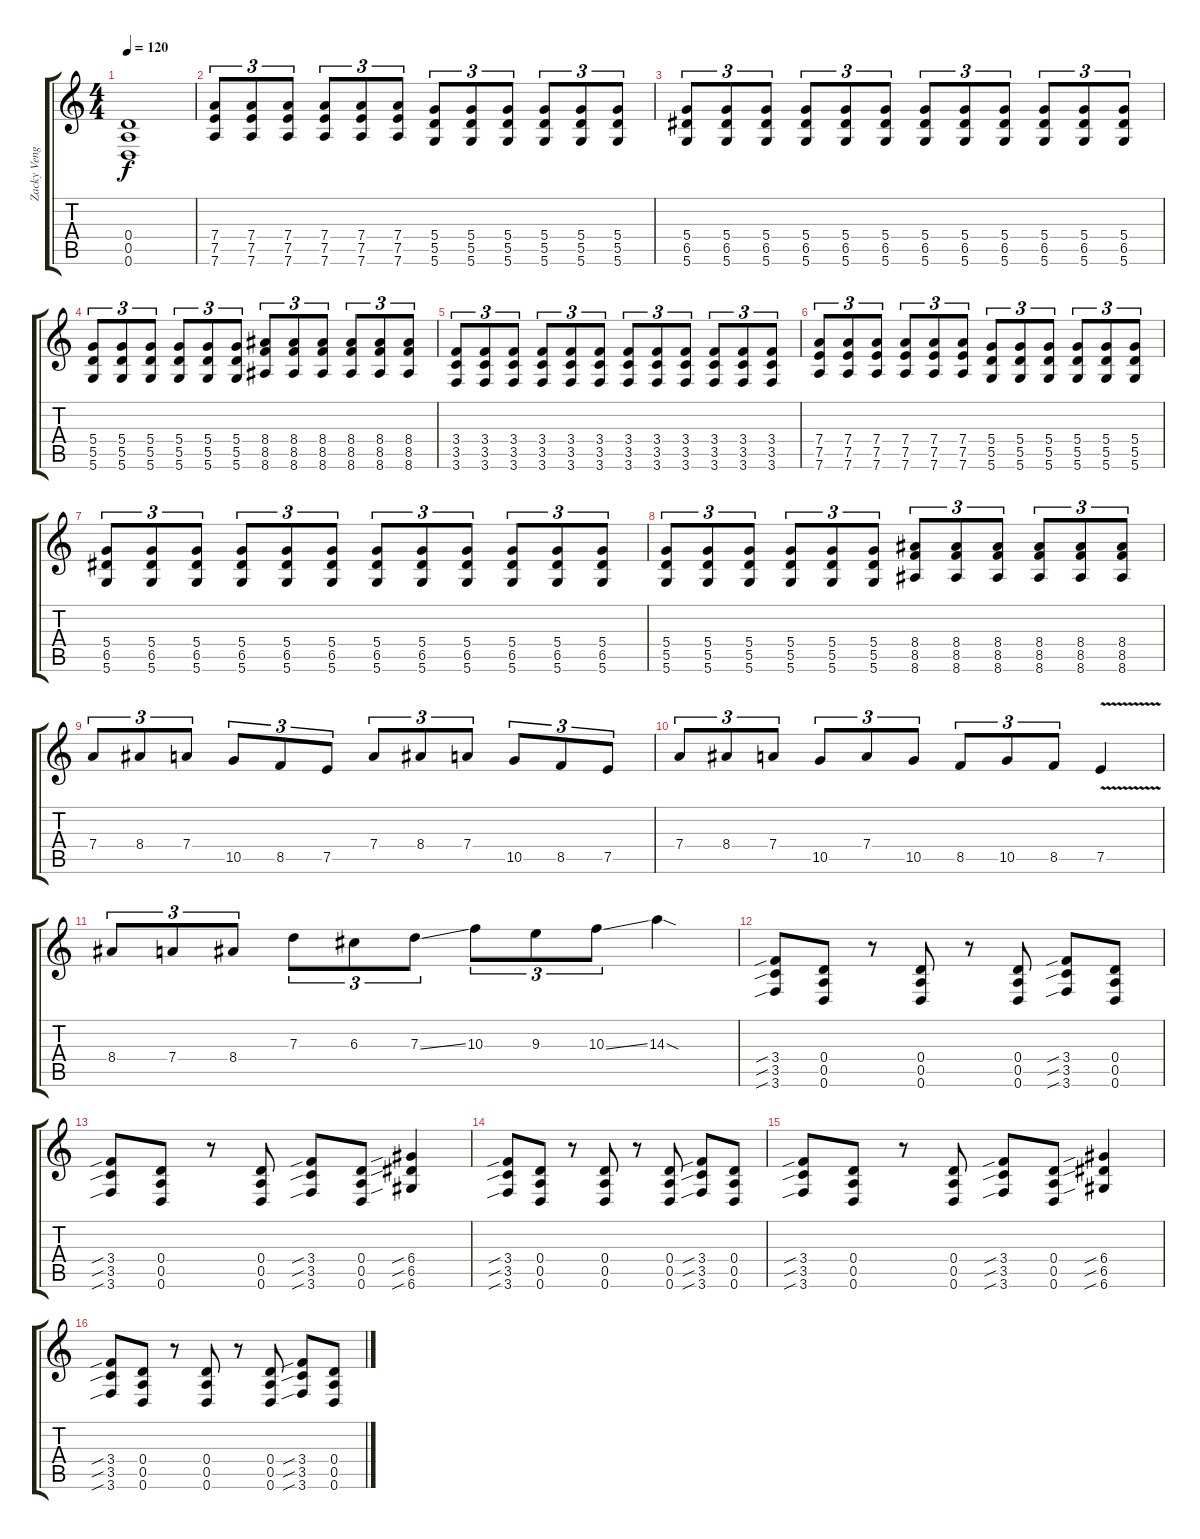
\track ("Zacky Vengance" "Zacky Veng") {instrument distortionguitar}
\staff {score tabs}
\tuning (E4 B3 G3 D3 A2 D2) {hide}
\ts (4 4)
\tempo 120
\clef g2
\ks c
(0.4 0.5 0.6).1{dy f} |
(7.4 7.5 7.6).8{tu (3 2)} (7.4 7.5 7.6).8{tu (3 2)} (7.4 7.5 7.6).8{tu (3 2)} (7.4 7.5 7.6).8{tu (3 2)} (7.4 7.5 7.6).8{tu (3 2)} (7.4 7.5 7.6).8{tu (3 2)} (5.4 5.5 5.6).8{tu (3 2)} (5.4 5.5 5.6).8{tu (3 2)} (5.4 5.5 5.6).8{tu (3 2)} (5.4 5.5 5.6).8{tu (3 2)} (5.4 5.5 5.6).8{tu (3 2)} (5.4 5.5 5.6).8{tu (3 2)} |
(5.4 6.5 5.6).8{tu (3 2)} (5.4 6.5 5.6).8{tu (3 2)} (5.4 6.5 5.6).8{tu (3 2)} (5.4 6.5 5.6).8{tu (3 2)} (5.4 6.5 5.6).8{tu (3 2)} (5.4 6.5 5.6).8{tu (3 2)} (5.4 6.5 5.6).8{tu (3 2)} (5.4 6.5 5.6).8{tu (3 2)} (5.4 6.5 5.6).8{tu (3 2)} (5.4 6.5 5.6).8{tu (3 2)} (5.4 6.5 5.6).8{tu (3 2)} (5.4 6.5 5.6).8{tu (3 2)} |
(5.4 5.5 5.6).8{tu (3 2)} (5.4 5.5 5.6).8{tu (3 2)} (5.4 5.5 5.6).8{tu (3 2)} (5.4 5.5 5.6).8{tu (3 2)} (5.4 5.5 5.6).8{tu (3 2)} (5.4 5.5 5.6).8{tu (3 2)} (8.4 8.5 8.6).8{tu (3 2)} (8.4 8.5 8.6).8{tu (3 2)} (8.4 8.5 8.6).8{tu (3 2)} (8.4 8.5 8.6).8{tu (3 2)} (8.4 8.5 8.6).8{tu (3 2)} (8.4 8.5 8.6).8{tu (3 2)} |
(3.4 3.5 3.6).8{tu (3 2)} (3.4 3.5 3.6).8{tu (3 2)} (3.4 3.5 3.6).8{tu (3 2)} (3.4 3.5 3.6).8{tu (3 2)} (3.4 3.5 3.6).8{tu (3 2)} (3.4 3.5 3.6).8{tu (3 2)} (3.4 3.5 3.6).8{tu (3 2)} (3.4 3.5 3.6).8{tu (3 2)} (3.4 3.5 3.6).8{tu (3 2)} (3.4 3.5 3.6).8{tu (3 2)} (3.4 3.5 3.6).8{tu (3 2)} (3.4 3.5 3.6).8{tu (3 2)} |
(7.4 7.5 7.6).8{tu (3 2)} (7.4 7.5 7.6).8{tu (3 2)} (7.4 7.5 7.6).8{tu (3 2)} (7.4 7.5 7.6).8{tu (3 2)} (7.4 7.5 7.6).8{tu (3 2)} (7.4 7.5 7.6).8{tu (3 2)} (5.4 5.5 5.6).8{tu (3 2)} (5.4 5.5 5.6).8{tu (3 2)} (5.4 5.5 5.6).8{tu (3 2)} (5.4 5.5 5.6).8{tu (3 2)} (5.4 5.5 5.6).8{tu (3 2)} (5.4 5.5 5.6).8{tu (3 2)} |
(5.4 6.5 5.6).8{tu (3 2)} (5.4 6.5 5.6).8{tu (3 2)} (5.4 6.5 5.6).8{tu (3 2)} (5.4 6.5 5.6).8{tu (3 2)} (5.4 6.5 5.6).8{tu (3 2)} (5.4 6.5 5.6).8{tu (3 2)} (5.4 6.5 5.6).8{tu (3 2)} (5.4 6.5 5.6).8{tu (3 2)} (5.4 6.5 5.6).8{tu (3 2)} (5.4 6.5 5.6).8{tu (3 2)} (5.4 6.5 5.6).8{tu (3 2)} (5.4 6.5 5.6).8{tu (3 2)} |
(5.4 5.5 5.6).8{tu (3 2)} (5.4 5.5 5.6).8{tu (3 2)} (5.4 5.5 5.6).8{tu (3 2)} (5.4 5.5 5.6).8{tu (3 2)} (5.4 5.5 5.6).8{tu (3 2)} (5.4 5.5 5.6).8{tu (3 2)} (8.4 8.5 8.6).8{tu (3 2)} (8.4 8.5 8.6).8{tu (3 2)} (8.4 8.5 8.6).8{tu (3 2)} (8.4 8.5 8.6).8{tu (3 2)} (8.4 8.5 8.6).8{tu (3 2)} (8.4 8.5 8.6).8{tu (3 2)} |
7.4.8{tu (3 2)} 8.4.8{tu (3 2)} 7.4.8{tu (3 2)} 10.5.8{tu (3 2)} 8.5.8{tu (3 2)} 7.5.8{tu (3 2)} 7.4.8{tu (3 2)} 8.4.8{tu (3 2)} 7.4.8{tu (3 2)} 10.5.8{tu (3 2)} 8.5.8{tu (3 2)} 7.5.8{tu (3 2)} |
7.4.8{tu (3 2)} 8.4.8{tu (3 2)} 7.4.8{tu (3 2)} 10.5.8{tu (3 2)} 7.4.8{tu (3 2)} 10.5.8{tu (3 2)} 8.5.8{tu (3 2)} 10.5.8{tu (3 2)} 8.5.8{tu (3 2)} 7.5{v}.4 |
8.4.8{tu (3 2)} 7.4.8{tu (3 2)} 8.4.8{tu (3 2)} 7.3.8{tu (3 2)} 6.3.8{tu (3 2)} 7.3{ss}.8{tu (3 2)} 10.3.8{tu (3 2)} 9.3.8{tu (3 2)} 10.3{ss}.8{tu (3 2)} 14.3{sod}.4 |
(3.4{sib} 3.5{sib} 3.6{sib}).8 (0.4 0.5 0.6).8 r.8 (0.4 0.5 0.6).8 r.8 (0.4 0.5 0.6).8 (3.4{sib} 3.5{sib} 3.6{sib}).8 (0.4 0.5 0.6).8 |
(3.4{sib} 3.5{sib} 3.6{sib}).8 (0.4 0.5 0.6).8 r.8 (0.4 0.5 0.6).8 (3.4{sib} 3.5{sib} 3.6{sib}).8 (0.4 0.5 0.6).8 (6.4{sib} 6.5{sib} 6.6{sib}).4 |
(3.4{sib} 3.5{sib} 3.6{sib}).8 (0.4 0.5 0.6).8 r.8 (0.4 0.5 0.6).8 r.8 (0.4 0.5 0.6).8 (3.4{sib} 3.5{sib} 3.6{sib}).8 (0.4 0.5 0.6).8 |
(3.4{sib} 3.5{sib} 3.6{sib}).8 (0.4 0.5 0.6).8 r.8 (0.4 0.5 0.6).8 (3.4{sib} 3.5{sib} 3.6{sib}).8 (0.4 0.5 0.6).8 (6.4{sib} 6.5{sib} 6.6{sib}).4 |
(3.4{sib} 3.5{sib} 3.6{sib}).8 (0.4 0.5 0.6).8 r.8 (0.4 0.5 0.6).8 r.8 (0.4 0.5 0.6).8 (3.4{sib} 3.5{sib} 3.6{sib}).8 (0.4 0.5 0.6).8
